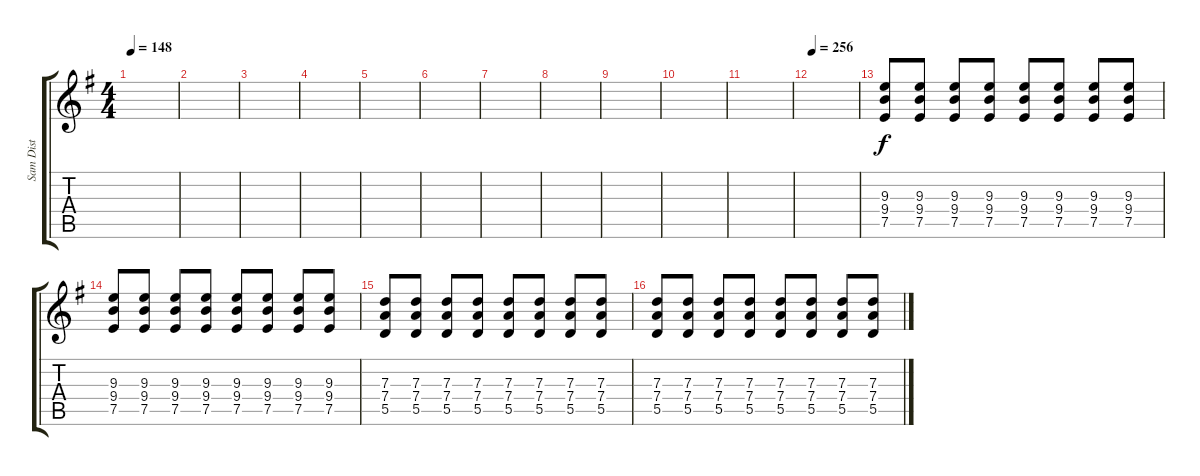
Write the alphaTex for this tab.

\track ("Sam Dist" "Sam Dist") {instrument distortionguitar}
\staff {score tabs}
\tuning (E4 B3 G3 D3 A2 E2) {hide}
\ts (4 4)
\tempo 148
\clef g2
\ks eminor
|
|
|
|
|
|
|
|
|
|
|
\tempo 256
|
(9.3 9.4 7.5).8 (9.3 9.4 7.5).8 (9.3 9.4 7.5).8 (9.3 9.4 7.5).8 (9.3 9.4 7.5).8 (9.3 9.4 7.5).8 (9.3 9.4 7.5).8 (9.3 9.4 7.5).8 |
(9.3 9.4 7.5).8 (9.3 9.4 7.5).8 (9.3 9.4 7.5).8 (9.3 9.4 7.5).8 (9.3 9.4 7.5).8 (9.3 9.4 7.5).8 (9.3 9.4 7.5).8 (9.3 9.4 7.5).8 |
(7.3 7.4 5.5).8 (7.3 7.4 5.5).8 (7.3 7.4 5.5).8 (7.3 7.4 5.5).8 (7.3 7.4 5.5).8 (7.3 7.4 5.5).8 (7.3 7.4 5.5).8 (7.3 7.4 5.5).8 |
(7.3 7.4 5.5).8 (7.3 7.4 5.5).8 (7.3 7.4 5.5).8 (7.3 7.4 5.5).8 (7.3 7.4 5.5).8 (7.3 7.4 5.5).8 (7.3 7.4 5.5).8 (7.3 7.4 5.5).8
